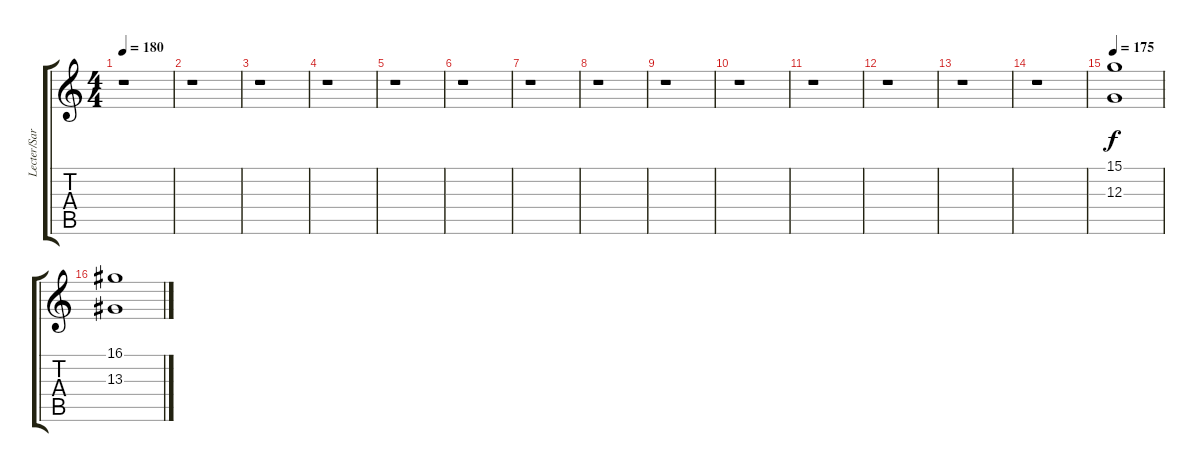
\track ("Lecter/Sarah (Keyb/Choir)" "Lecter/Sar") {instrument pad4choir}
\staff {score tabs}
\tuning (E4 B3 G3 D3 A2 D2) {hide}
\ts (4 4)
\tempo 180
\clef g2
\ks c
r.1{dy f} |
r.1 |
r.1 |
r.1 |
r.1 |
r.1 |
r.1 |
r.1 |
r.1 |
r.1 |
r.1 |
r.1 |
r.1 |
r.1 |
\tempo 175
(15.1 12.3).1 |
(16.1 13.3).1
